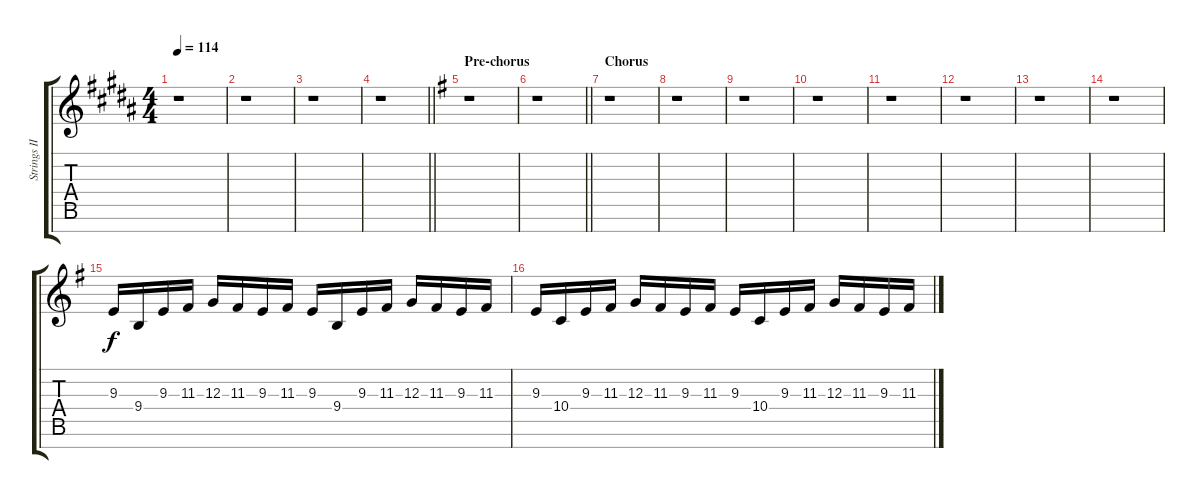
\track ("Strings II" "Strings II") {instrument stringensemble1}
\staff {score tabs}
\tuning (E4 B3 G3 D3 A2 E2 B1) {hide}
\ts (4 4)
\tempo 114
\clef g2
\ks b
r.1{dy f} |
r.1 |
r.1 |
\barLineRight lightlight
r.1 |
\section ("" "Pre-chorus")
\ks eminor
r.1 |
\barLineRight lightlight
r.1 |
\section ("" "Chorus")
r.1 |
r.1 |
r.1 |
r.1 |
r.1 |
r.1 |
r.1 |
r.1 |
9.3.16 9.4.16 9.3.16 11.3.16 12.3.16 11.3.16 9.3.16 11.3.16 9.3.16 9.4.16 9.3.16 11.3.16 12.3.16 11.3.16 9.3.16 11.3.16 |
9.3.16 10.4.16 9.3.16 11.3.16 12.3.16 11.3.16 9.3.16 11.3.16 9.3.16 10.4.16 9.3.16 11.3.16 12.3.16 11.3.16 9.3.16 11.3.16
